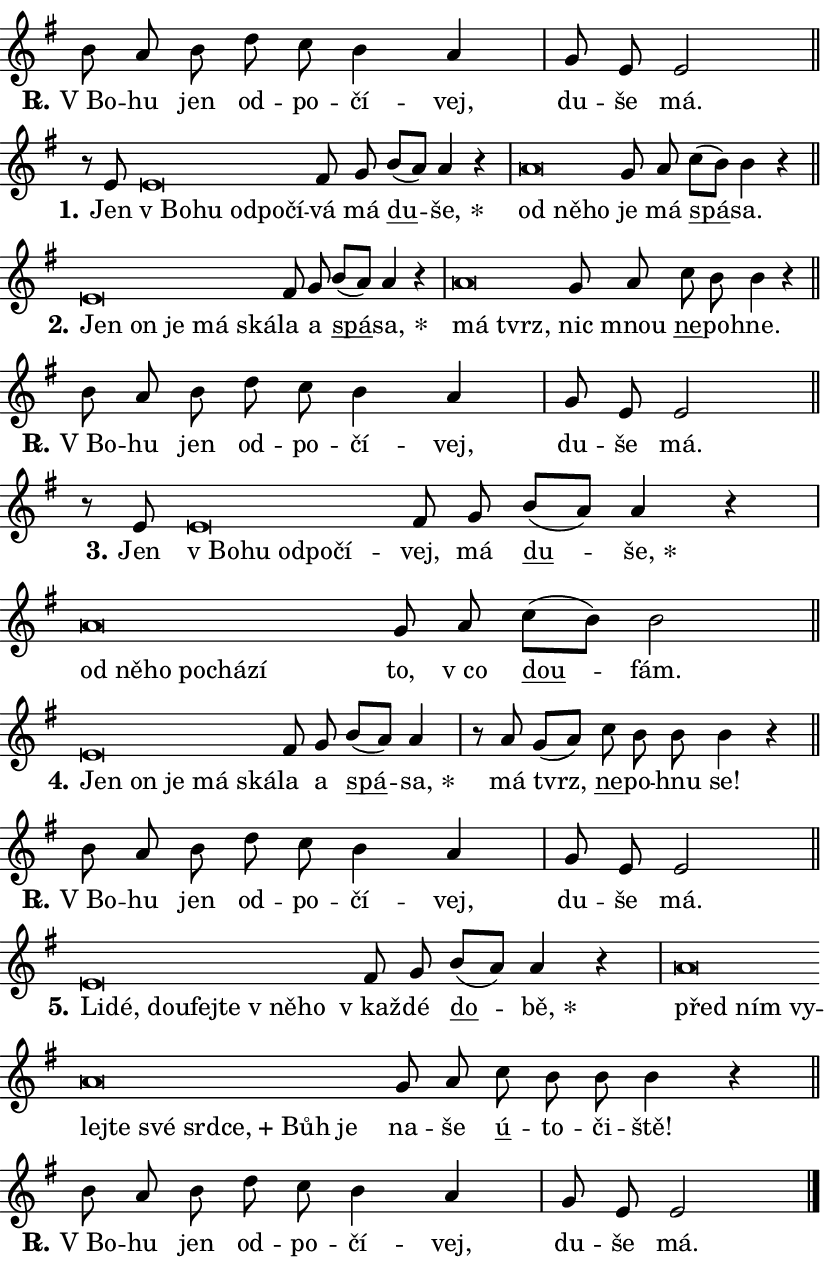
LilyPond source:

\version "2.24.0"
\header { tagline = "" }
\paper {
  indent = 0\cm
  top-margin = 0\cm
  right-margin = 0.13\cm % to fit lyric hyphens
  bottom-margin = 0\cm
  left-margin = 0\cm
  paper-width = 14\cm
  page-breaking = #ly:one-page-breaking
  system-system-spacing.basic-distance = #11
  score-system-spacing.basic-distance = #11
  ragged-last = ##f
}


%% Author: Thomas Morley
%% https://lists.gnu.org/archive/html/lilypond-user/2020-05/msg00002.html
#(define (line-position grob)
"Returns position of @var[grob} in current system:
   @code{'start}, if at first time-step
   @code{'end}, if at last time-step
   @code{'middle} otherwise
"
  (let* ((col (ly:item-get-column grob))
         (ln (ly:grob-object col 'left-neighbor))
         (rn (ly:grob-object col 'right-neighbor))
         (col-to-check-left (if (ly:grob? ln) ln col))
         (col-to-check-right (if (ly:grob? rn) rn col))
         (break-dir-left
           (and
             (ly:grob-property col-to-check-left 'non-musical #f)
             (ly:item-break-dir col-to-check-left)))
         (break-dir-right
           (and
             (ly:grob-property col-to-check-right 'non-musical #f)
             (ly:item-break-dir col-to-check-right))))
        (cond ((eqv? 1 break-dir-left) 'start)
              ((eqv? -1 break-dir-right) 'end)
              (else 'middle))))

#(define (tranparent-at-line-position vctor)
  (lambda (grob)
  "Relying on @code{line-position} select the relevant enry from @var{vctor}.
Used to determine transparency,"
    (case (line-position grob)
      ((end) (not (vector-ref vctor 0)))
      ((middle) (not (vector-ref vctor 1)))
      ((start) (not (vector-ref vctor 2))))))

noteHeadBreakVisibility =
#(define-music-function (break-visibility)(vector?)
"Makes @code{NoteHead}s transparent relying on @var{break-visibility}"
#{
  \override NoteHead.transparent =
    #(tranparent-at-line-position break-visibility)
#})

#(define delete-ledgers-for-transparent-note-heads
  (lambda (grob)
    "Reads whether a @code{NoteHead} is transparent.
If so this @code{NoteHead} is removed from @code{'note-heads} from
@var{grob}, which is supposed to be @code{LedgerLineSpanner}.
As a result ledgers are not printed for this @code{NoteHead}"
    (let* ((nhds-array (ly:grob-object grob 'note-heads))
           (nhds-list
             (if (ly:grob-array? nhds-array)
                 (ly:grob-array->list nhds-array)
                 '()))
           ;; Relies on the transparent-property being done before
           ;; Staff.LedgerLineSpanner.after-line-breaking is executed.
           ;; This is fragile ...
           (to-keep
             (remove
               (lambda (nhd)
                 (ly:grob-property nhd 'transparent #f))
               nhds-list)))
      ;; TODO find a better method to iterate over grob-arrays, similiar
      ;; to filter/remove etc for lists
      ;; For now rebuilt from scratch
      (set! (ly:grob-object grob 'note-heads)  '())
      (for-each
        (lambda (nhd)
          (ly:pointer-group-interface::add-grob grob 'note-heads nhd))
        to-keep))))

squashNotes = {
  \override NoteHead.X-extent = #'(-0.2 . 0.2)
  \override NoteHead.Y-extent = #'(-0.75 . 0)
  \override NoteHead.stencil =
    #(lambda (grob)
       (let ((pos (ly:grob-property grob 'staff-position)))
         (begin
           (if (< pos -7) (display "ERROR: Lower brevis then expected\n") (display ""))
           (if (<= pos -6) ly:text-interface::print ly:note-head::print))))
}
unSquashNotes = {
  \revert NoteHead.X-extent
  \revert NoteHead.Y-extent
  \revert NoteHead.stencil
}

hideNotes = \noteHeadBreakVisibility #begin-of-line-visible
unHideNotes = \noteHeadBreakVisibility #all-visible

% work-around for resetting accidentals
% https://lilypond.org/doc/v2.23/Documentation/notation/displaying-rhythms#unmetered-music
cadenzaMeasure = {
  \cadenzaOff
  \partial 1024 s1024
  \cadenzaOn
}

#(define-markup-command (accent layout props text) (markup?)
  "Underline accented syllable"
  (interpret-markup layout props
    #{\markup \override #'(offset . 4.3) \underline { #text }#}))

responsum = \markup \concat {
  "R" \hspace #-1.05 \path #0.1 #'((moveto 0 0.07) (lineto 0.9 0.8)) \hspace #0.05 "."
}

spaceSize = #0.6828661417322834 % exact space size for TeX Gyre Schola

\layout {
  \context {
    \Staff
    \remove "Time_signature_engraver"
    \override LedgerLineSpanner.after-line-breaking = #delete-ledgers-for-transparent-note-heads
  }
  \context {
    \Lyrics {
      \override LyricSpace.minimum-distance = \spaceSize
      \override LyricText.font-name = #"TeX Gyre Schola"
      \override LyricText.font-size = 1
      \override StanzaNumber.font-name = #"TeX Gyre Schola Bold"
      \override StanzaNumber.font-size = 1
    }
  }
  \context {
    \Score 
    \override NoteHead.text =
      #(lambda (grob) 
        (let ((pos (ly:grob-property grob 'staff-position)))
          #{\markup {
            \combine
              \halign #-0.55 \raise #(if (= pos -6) 0 0.5) \override #'(thickness . 2) \draw-line #'(3.2 . 0)
              \musicglyph "noteheads.sM1"
          }#}))
  }
}

% magnetic-lyrics.ily
%
%   written by
%     Jean Abou Samra <jean@abou-samra.fr>
%     Werner Lemberg <wl@gnu.org>
%
%   adapted by
%     Jiri Hon <jiri.hon@gmail.com>
%
% Version 2022-Apr-15

% https://www.mail-archive.com/lilypond-user@gnu.org/msg149350.html

#(define (Left_hyphen_pointer_engraver context)
   "Collect syllable-hyphen-syllable occurrences in lyrics and store
them in properties.  This engraver only looks to the left.  For
example, if the lyrics input is @code{foo -- bar}, it does the
following.

@itemize @bullet
@item
Set the @code{text} property of the @code{LyricHyphen} grob between
@q{foo} and @q{bar} to @code{foo}.

@item
Set the @code{left-hyphen} property of the @code{LyricText} grob with
text @q{foo} to the @code{LyricHyphen} grob between @q{foo} and
@q{bar}.
@end itemize

Use this auxiliary engraver in combination with the
@code{lyric-@/text::@/apply-@/magnetic-@/offset!} hook."
   (let ((hyphen #f)
         (text #f))
     (make-engraver
      (acknowledgers
       ((lyric-syllable-interface engraver grob source-engraver)
        (set! text grob)))
      (end-acknowledgers
       ((lyric-hyphen-interface engraver grob source-engraver)
        ;(when (not (grob::has-interface grob 'lyric-space-interface))
          (set! hyphen grob)));)
      ((stop-translation-timestep engraver)
       (when (and text hyphen)
         (ly:grob-set-object! text 'left-hyphen hyphen))
       (set! text #f)
       (set! hyphen #f)))))

#(define (lyric-text::apply-magnetic-offset! grob)
   "If the space between two syllables is less than the value in
property @code{LyricText@/.details@/.squash-threshold}, move the right
syllable to the left so that it gets concatenated with the left
syllable.

Use this function as a hook for
@code{LyricText@/.after-@/line-@/breaking} if the
@code{Left_@/hyphen_@/pointer_@/engraver} is active."
   (let ((hyphen (ly:grob-object grob 'left-hyphen #f)))
     (when hyphen
       (let ((left-text (ly:spanner-bound hyphen LEFT)))
         (when (grob::has-interface left-text 'lyric-syllable-interface)
           (let* ((common (ly:grob-common-refpoint grob left-text X))
                  (this-x-ext (ly:grob-extent grob common X))
                  (left-x-ext
                   (begin
                     ;; Trigger magnetism for left-text.
                     (ly:grob-property left-text 'after-line-breaking)
                     (ly:grob-extent left-text common X)))
                  ;; `delta` is the gap width between two syllables.
                  (delta (- (interval-start this-x-ext)
                            (interval-end left-x-ext)))
                  (details (ly:grob-property grob 'details))
                  (threshold (assoc-get 'squash-threshold details 0.2)))
             (when (< delta threshold)
               (let* (;; We have to manipulate the input text so that
                      ;; ligatures crossing syllable boundaries are not
                      ;; disabled.  For languages based on the Latin
                      ;; script this is essentially a beautification.
                      ;; However, for non-Western scripts it can be a
                      ;; necessity.
                      (lt (ly:grob-property left-text 'text))
                      (rt (ly:grob-property grob 'text))
                      (is-space (grob::has-interface hyphen 'lyric-space-interface))
                      (space (if is-space " " ""))
                      (extra-delta (if is-space spaceSize 0))
                      ;; Append new syllable.
                      (ltrt-space (if (and (string? lt) (string? rt))
                                (string-append lt space rt)
                                (make-concat-markup (list lt space rt))))
                      ;; Right-align `ltrt` to the right side.
                      (ltrt-space-markup (grob-interpret-markup
                               grob
                               (make-translate-markup
                                (cons (interval-length this-x-ext) 0)
                                (make-right-align-markup ltrt-space)))))
                 (begin
                   ;; Don't print `left-text`.
                   (ly:grob-set-property! left-text 'stencil #f)
                   ;; Set text and stencil (which holds all collected
                   ;; syllables so far) and shift it to the left.
                   (ly:grob-set-property! grob 'text ltrt-space)
                   (ly:grob-set-property! grob 'stencil ltrt-space-markup)
                   (ly:grob-translate-axis! grob (- (- delta extra-delta)) X))))))))))


#(define (lyric-hyphen::displace-bounds-first grob)
   ;; Make very sure this callback isn't triggered too early.
   (let ((left (ly:spanner-bound grob LEFT))
         (right (ly:spanner-bound grob RIGHT)))
     (ly:grob-property left 'after-line-breaking)
     (ly:grob-property right 'after-line-breaking)
     (ly:lyric-hyphen::print grob)))

squashThreshold = #0.4

\layout {
  \context {
    \Lyrics
    \consists #Left_hyphen_pointer_engraver
    \override LyricText.after-line-breaking =
      #lyric-text::apply-magnetic-offset!
    \override LyricHyphen.stencil = #lyric-hyphen::displace-bounds-first
    \override LyricText.details.squash-threshold = \squashThreshold
    \override LyricHyphen.minimum-distance = 0
    \override LyricHyphen.minimum-length = \squashThreshold
  }
}

squashText = \override LyricText.details.squash-threshold = 9999
unSquashText = \override LyricText.details.squash-threshold = \squashThreshold

leftText = \override LyricText.self-alignment-X = #LEFT
unLeftText = \revert LyricText.self-alignment-X

starOffset = #(lambda (grob) 
                (let ((x_offset (ly:self-alignment-interface::aligned-on-x-parent grob)))
                  (if (= x_offset 0) 0 (+ x_offset 1.2))))

star = #(define-music-function (syllable)(string?)
"Append star separator at the end of a syllable"
#{
  \once \override LyricText.X-offset = #starOffset
  \lyricmode { \markup {
    #syllable
    \override #'((font-name . "TeX Gyre Schola Bold")) \hspace #0.2 \lower #0.65 \larger "*"
  } }
#})

starAccent = #(define-music-function (syllable)(string?)
"Append star separator at the end of a syllable and make accent"
#{
  \once \override LyricText.X-offset = #starOffset
  \lyricmode { \markup {
    \accent #syllable
    \override #'((font-name . "TeX Gyre Schola Bold")) \hspace #0.2 \lower #0.65 \larger "*"
  } }
#})

breath = #(define-music-function (syllable)(string?)
"Append breathing indicator at the end of a syllable"
#{
  \lyricmode { \markup { #syllable "+" } }
#})

optionalBreath = #(define-music-function (syllable)(string?)
"Append optional breathing indicator at the end of a syllable"
#{
  \lyricmode { \markup { #syllable "(+)" } }
#})


\score {
    <<
        \new Voice = "melody" { \cadenzaOn \key g \major \relative { b'8 a b d c b4 a \cadenzaMeasure \bar "|" g8 e e2 \cadenzaMeasure \bar "||" \break } }
        \new Lyrics \lyricsto "melody" { \lyricmode { \set stanza = \responsum
"V Bo" -- hu jen od -- po -- čí -- vej, du -- še má. } }
    >>
    \layout {}
}

\score {
    <<
        \new Voice = "melody" { \cadenzaOn \key g \major \relative { r8 e'8 \squashNotes e\breve*1/16 \hideNotes \breve*1/16 \bar "" \breve*1/16 \bar "" \breve*1/16 \breve*1/16 \bar "" \unHideNotes \unSquashNotes fis8 g \bar "" b[( a)] a4 r \cadenzaMeasure \bar "|" \squashNotes a\breve*1/16 \hideNotes \breve*1/16 \breve*1/16 \bar "" \unHideNotes \unSquashNotes g8 a \bar "" c[( b)] b4 r \cadenzaMeasure \bar "||" \break } }
        \new Lyrics \lyricsto "melody" { \lyricmode { \set stanza = "1."
Jen \leftText "v Bo" -- \squashText hu od -- po -- čí -- \unLeftText \unSquashText vá má \markup \accent du -- \star še, \leftText od \squashText ně -- ho \unLeftText \unSquashText je má \markup \accent spá -- sa. } }
    >>
    \layout {}
}

\score {
    <<
        \new Voice = "melody" { \cadenzaOn \key g \major \relative { \squashNotes e'\breve*1/16 \hideNotes \breve*1/16 \bar "" \breve*1/16 \bar "" \breve*1/16 \breve*1/16 \bar "" \unHideNotes \unSquashNotes fis8 g \bar "" b[( a)] a4 r \cadenzaMeasure \bar "|" \squashNotes a\breve*1/16 \hideNotes \breve*1/16 \bar "" \unHideNotes \unSquashNotes g8 a \bar "" c b b4 r \cadenzaMeasure \bar "||" \break } }
        \new Lyrics \lyricsto "melody" { \lyricmode { \set stanza = "2."
\leftText Jen \squashText on je má ská -- \unLeftText \unSquashText la a \markup \accent spá -- \star sa, \leftText má \squashText tvrz, \unLeftText \unSquashText nic mnou \markup \accent ne -- po -- hne. } }
    >>
    \layout {}
}

\score {
    <<
        \new Voice = "melody" { \cadenzaOn \key g \major \relative { b'8 a b d c b4 a \cadenzaMeasure \bar "|" g8 e e2 \cadenzaMeasure \bar "||" \break } }
        \new Lyrics \lyricsto "melody" { \lyricmode { \set stanza = \responsum
"V Bo" -- hu jen od -- po -- čí -- vej, du -- še má. } }
    >>
    \layout {}
}

\score {
    <<
        \new Voice = "melody" { \cadenzaOn \key g \major \relative { r8 e'8 \squashNotes e\breve*1/16 \hideNotes \breve*1/16 \bar "" \breve*1/16 \bar "" \breve*1/16 \breve*1/16 \bar "" \unHideNotes \unSquashNotes fis8 g \bar "" b[( a)] a4 r \cadenzaMeasure \bar "|" \squashNotes a\breve*1/16 \hideNotes \breve*1/16 \bar "" \breve*1/16 \bar "" \breve*1/16 \bar "" \breve*1/16 \breve*1/16 \bar "" \unHideNotes \unSquashNotes g8 a \bar "" c[( b)] b2 \cadenzaMeasure \bar "||" \break } }
        \new Lyrics \lyricsto "melody" { \lyricmode { \set stanza = "3."
Jen \leftText "v Bo" -- \squashText hu od -- po -- čí -- \unLeftText \unSquashText vej, má \markup \accent du -- \star še, \leftText od \squashText ně -- ho po -- chá -- zí \unLeftText \unSquashText to, "v co" \markup \accent dou -- fám. } }
    >>
    \layout {}
}

\score {
    <<
        \new Voice = "melody" { \cadenzaOn \key g \major \relative { \squashNotes e'\breve*1/16 \hideNotes \breve*1/16 \bar "" \breve*1/16 \bar "" \breve*1/16 \breve*1/16 \bar "" \unHideNotes \unSquashNotes fis8 g \bar "" b[( a)] a4 \cadenzaMeasure \bar "|" r8 a g8[( a)] \bar "" c b b b4 r \cadenzaMeasure \bar "||" \break } }
        \new Lyrics \lyricsto "melody" { \lyricmode { \set stanza = "4."
\leftText Jen \squashText on je má ská -- \unLeftText \unSquashText la a \markup \accent spá -- \star sa, má tvrz, \markup \accent ne -- po -- hnu se! } }
    >>
    \layout {}
}

\score {
    <<
        \new Voice = "melody" { \cadenzaOn \key g \major \relative { b'8 a b d c b4 a \cadenzaMeasure \bar "|" g8 e e2 \cadenzaMeasure \bar "||" \break } }
        \new Lyrics \lyricsto "melody" { \lyricmode { \set stanza = \responsum
"V Bo" -- hu jen od -- po -- čí -- vej, du -- še má. } }
    >>
    \layout {}
}

\score {
    <<
        \new Voice = "melody" { \cadenzaOn \key g \major \relative { \squashNotes e'\breve*1/16 \hideNotes \breve*1/16 \bar "" \breve*1/16 \bar "" \breve*1/16 \bar "" \breve*1/16 \bar "" \breve*1/16 \breve*1/16 \bar "" \unHideNotes \unSquashNotes fis8 g \bar "" b[( a)] a4 r \cadenzaMeasure \bar "|" \squashNotes a\breve*1/16 \hideNotes \breve*1/16 \bar "" \breve*1/16 \bar "" \breve*1/16 \bar "" \breve*1/16 \bar "" \breve*1/16 \bar "" \breve*1/16 \bar "" \breve*1/16 \bar "" \breve*1/16 \breve*1/16 \bar "" \unHideNotes \unSquashNotes g8 a \bar "" c b b b4 r \cadenzaMeasure \bar "||" \break } }
        \new Lyrics \lyricsto "melody" { \lyricmode { \set stanza = "5."
\leftText Li -- \squashText dé, dou -- fej -- te "v ně" -- ho \unLeftText \unSquashText "v kaž" -- dé \markup \accent do -- \star bě, \leftText před \squashText ním vy -- lej -- te své srd -- \breath "ce," Bůh je \unLeftText \unSquashText na -- še \markup \accent ú -- to -- či -- ště! } }
    >>
    \layout {}
}

\score {
    <<
        \new Voice = "melody" { \cadenzaOn \key g \major \relative { b'8 a b d c b4 a \cadenzaMeasure \bar "|" g8 e e2 \cadenzaMeasure \bar "||" \break } \bar "|." }
        \new Lyrics \lyricsto "melody" { \lyricmode { \set stanza = \responsum
"V Bo" -- hu jen od -- po -- čí -- vej, du -- še má. } }
    >>
    \layout {}
}
